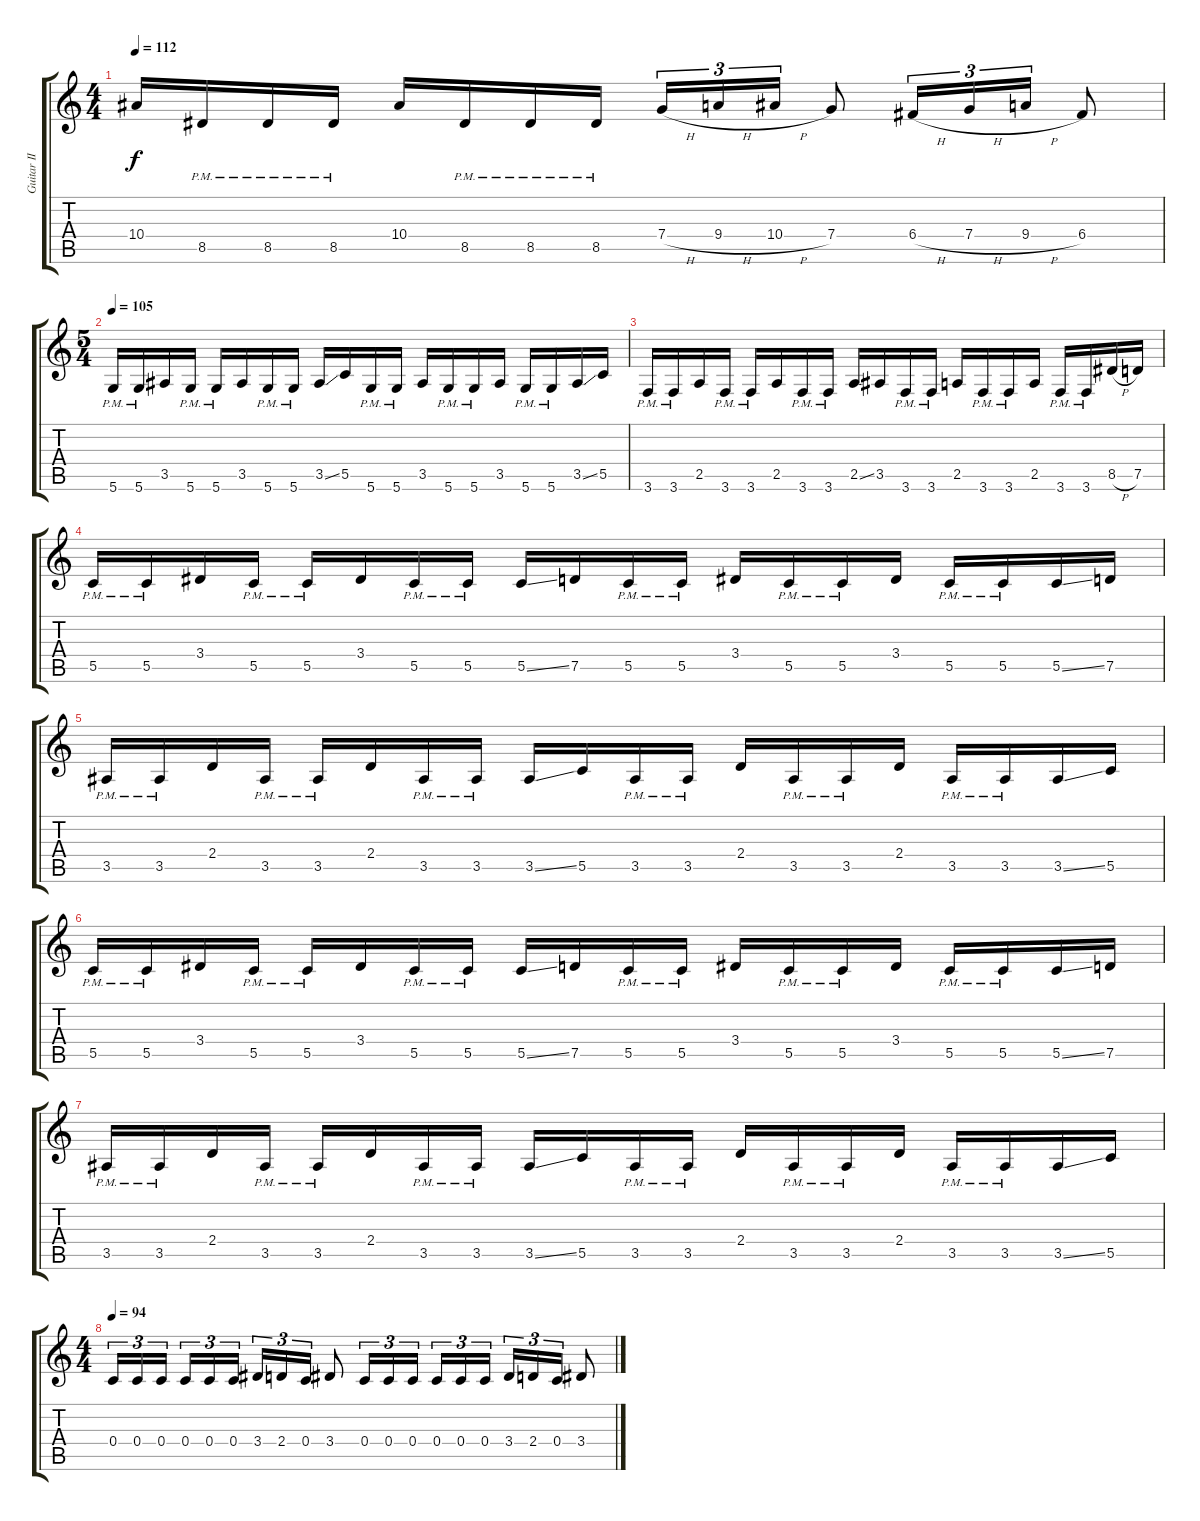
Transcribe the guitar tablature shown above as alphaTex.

\track ("Guitar II" "Guitar II") {instrument distortionguitar}
\staff {score tabs}
\tuning (D4 A3 F3 C3 G2 D2) {hide}
\ts (4 4)
\tempo 112
\clef g2
\ks c
10.4.16{dy f} 8.5{pm}.16 8.5{pm}.16 8.5{pm}.16 10.4.16 8.5{pm}.16 8.5{pm}.16 8.5{pm}.16 7.4{h}.16{tu (3 2)} 9.4{h}.16{tu (3 2)} 10.4{h}.16{tu (3 2)} 7.4.8 6.4{h}.16{tu (3 2)} 7.4{h}.16{tu (3 2)} 9.4{h}.16{tu (3 2)} 6.4.8 |
\ts (5 4)
\tempo 105
5.6{pm}.16 5.6{pm}.16 3.5.16 5.6{pm}.16 5.6{pm}.16 3.5.16 5.6{pm}.16 5.6{pm}.16 3.5{ss}.16 5.5.16 5.6{pm}.16 5.6{pm}.16 3.5.16 5.6{pm}.16 5.6{pm}.16 3.5.16 5.6{pm}.16 5.6{pm}.16 3.5{ss}.16 5.5.16 |
3.6{pm}.16 3.6{pm}.16 2.5.16 3.6{pm}.16 3.6{pm}.16 2.5.16 3.6{pm}.16 3.6{pm}.16 2.5{ss}.16 3.5.16 3.6{pm}.16 3.6{pm}.16 2.5.16 3.6{pm}.16 3.6{pm}.16 2.5.16 3.6{pm}.16 3.6{pm}.16 8.5{h}.16 7.5.16 |
5.5{pm}.16 5.5{pm}.16 3.4.16 5.5{pm}.16 5.5{pm}.16 3.4.16 5.5{pm}.16 5.5{pm}.16 5.5{ss}.16 7.5.16 5.5{pm}.16 5.5{pm}.16 3.4.16 5.5{pm}.16 5.5{pm}.16 3.4.16 5.5{pm}.16 5.5{pm}.16 5.5{ss}.16 7.5.16 |
3.5{pm}.16 3.5{pm}.16 2.4.16 3.5{pm}.16 3.5{pm}.16 2.4.16 3.5{pm}.16 3.5{pm}.16 3.5{ss}.16 5.5.16 3.5{pm}.16 3.5{pm}.16 2.4.16 3.5{pm}.16 3.5{pm}.16 2.4.16 3.5{pm}.16 3.5{pm}.16 3.5{ss}.16 5.5.16 |
5.5{pm}.16 5.5{pm}.16 3.4.16 5.5{pm}.16 5.5{pm}.16 3.4.16 5.5{pm}.16 5.5{pm}.16 5.5{ss}.16 7.5.16 5.5{pm}.16 5.5{pm}.16 3.4.16 5.5{pm}.16 5.5{pm}.16 3.4.16 5.5{pm}.16 5.5{pm}.16 5.5{ss}.16 7.5.16 |
3.5{pm}.16 3.5{pm}.16 2.4.16 3.5{pm}.16 3.5{pm}.16 2.4.16 3.5{pm}.16 3.5{pm}.16 3.5{ss}.16 5.5.16 3.5{pm}.16 3.5{pm}.16 2.4.16 3.5{pm}.16 3.5{pm}.16 2.4.16 3.5{pm}.16 3.5{pm}.16 3.5{ss}.16 5.5.16 |
\ts (4 4)
\tempo 94
0.4.16{tu (3 2)} 0.4.16{tu (3 2)} 0.4.16{tu (3 2)} 0.4.16{tu (3 2)} 0.4.16{tu (3 2)} 0.4.16{tu (3 2)} 3.4.16{tu (3 2)} 2.4.16{tu (3 2)} 0.4.16{tu (3 2)} 3.4.8 0.4.16{tu (3 2)} 0.4.16{tu (3 2)} 0.4.16{tu (3 2)} 0.4.16{tu (3 2)} 0.4.16{tu (3 2)} 0.4.16{tu (3 2)} 3.4.16{tu (3 2)} 2.4.16{tu (3 2)} 0.4.16{tu (3 2)} 3.4.8
